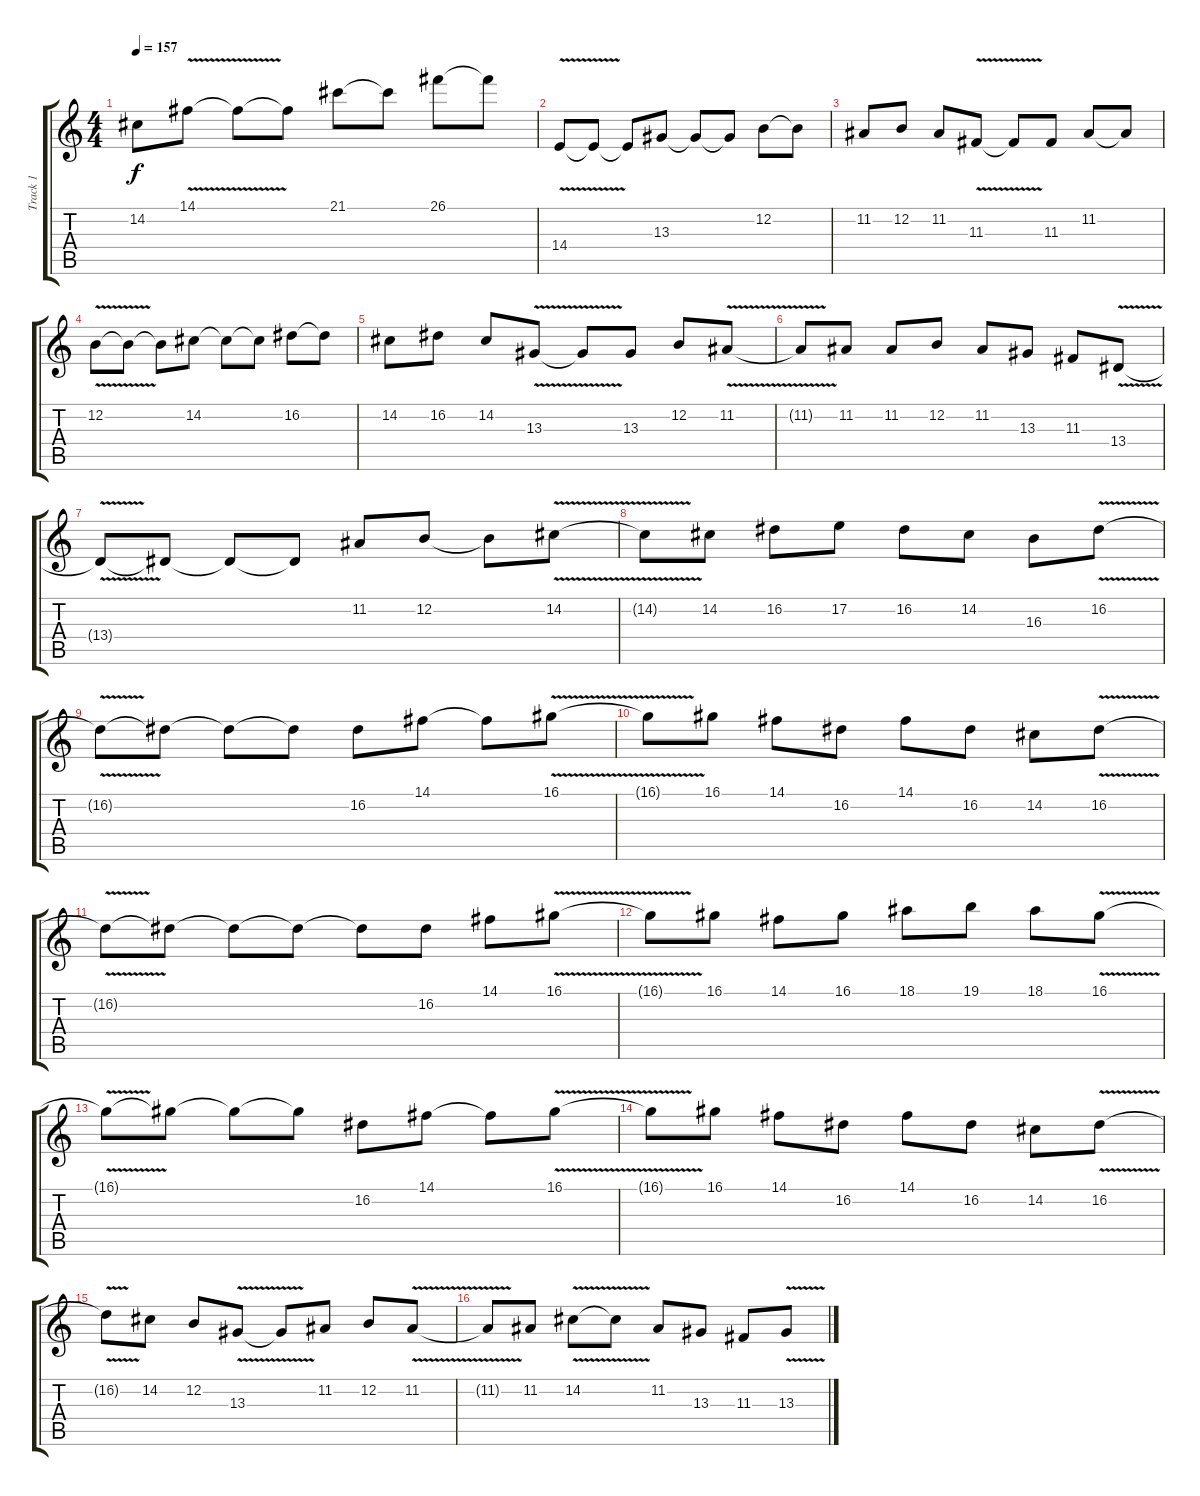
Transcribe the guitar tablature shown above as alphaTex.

\track ("Track 1" "Track 1") {instrument lead5charang}
\staff {score tabs}
\tuning (E4 B3 G3 D3 A2 E2) {hide}
\ts (4 4)
\tempo 157
\clef g2
\ks c
14.2{t}.8{dy f} 14.1{v}.8 14.1{t}.8 14.1{t}.8 21.1.8 21.1{t}.8 26.1.8 26.1{t}.8 |
14.4{v}.8 14.4{t}.8 14.4{t}.8 13.3.8 13.3{t}.8 13.3{t}.8 12.2.8 12.2{t}.8 |
11.2.8 12.2.8 11.2.8 11.3{v}.8 11.3{t}.8 11.3.8 11.2.8 11.2{t}.8 |
12.2{v}.8 12.2{t}.8 12.2{t}.8 14.2.8 14.2{t}.8 14.2{t}.8 16.2.8 16.2{t}.8 |
14.2.8 16.2.8 14.2.8 13.3{v}.8 13.3{t}.8 13.3.8 12.2.8 11.2{v}.8 |
11.2{t}.8 11.2.8 11.2.8 12.2.8 11.2.8 13.3.8 11.3.8 13.4{v}.8 |
13.4{t}.8 13.4{t}.8 13.4{t}.8 13.4{t}.8 11.2.8 12.2.8 12.2{t}.8 14.2{v}.8 |
14.2{t}.8 14.2.8 16.2.8 17.2.8 16.2.8 14.2.8 16.3.8 16.2{v}.8 |
16.2{t}.8 16.2{t}.8 16.2{t}.8 16.2{t}.8 16.2.8 14.1.8 14.1{t}.8 16.1{v}.8 |
16.1{t}.8 16.1.8 14.1.8 16.2.8 14.1.8 16.2.8 14.2.8 16.2{v}.8 |
16.2{t}.8 16.2{t}.8 16.2{t}.8 16.2{t}.8 16.2{t}.8 16.2.8 14.1.8 16.1{v}.8 |
16.1{t}.8 16.1.8 14.1.8 16.1.8 18.1.8 19.1.8 18.1.8 16.1{v}.8 |
16.1{t}.8 16.1{t}.8 16.1{t}.8 16.1{t}.8 16.2.8 14.1.8 14.1{t}.8 16.1{v}.8 |
16.1{t}.8 16.1.8 14.1.8 16.2.8 14.1.8 16.2.8 14.2.8 16.2{v}.8 |
16.2{t}.8 14.2.8 12.2.8 13.3{v}.8 13.3{t}.8 11.2.8 12.2.8 11.2{v}.8 |
11.2{t}.8 11.2.8 14.2{v}.8 14.2{t}.8 11.2.8 13.3.8 11.3.8 13.3{v}.8
